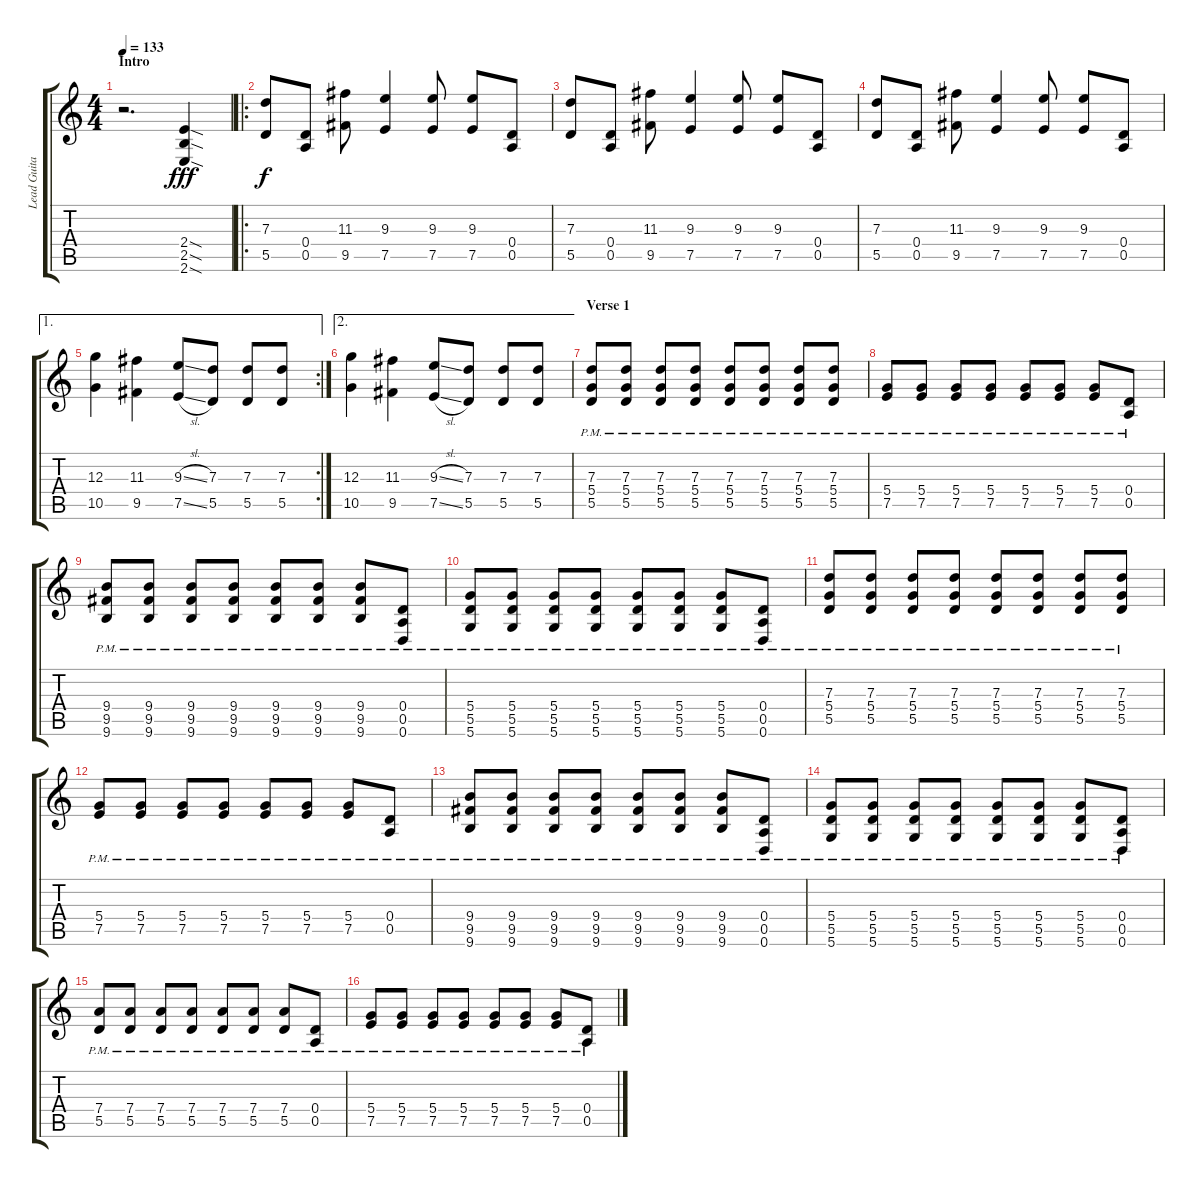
\track ("Lead Guitar" "Lead Guita") {instrument distortionguitar}
\staff {score tabs}
\tuning (E4 B3 G3 D3 A2 D2) {hide}
\ts (4 4)
\section ("" "Intro")
\tempo 133
\clef g2
\ks c
r.2{d dy fff instrument distortionguitar} (2.4{sod} 2.5{sod} 2.6{sod}).4 |
\ro
(7.3 5.5).8{dy f} (0.4 0.5).8 (11.3 9.5).8 (9.3 7.5).4 (9.3 7.5).8 (9.3 7.5).8 (0.4 0.5).8 |
(7.3 5.5).8 (0.4 0.5).8 (11.3 9.5).8 (9.3 7.5).4 (9.3 7.5).8 (9.3 7.5).8 (0.4 0.5).8 |
(7.3 5.5).8 (0.4 0.5).8 (11.3 9.5).8 (9.3 7.5).4 (9.3 7.5).8 (9.3 7.5).8 (0.4 0.5).8 |
\ae 1
\rc 2
(12.3 10.5).4 (11.3 9.5).4 (9.3{sl} 7.5{sl}).8 (7.3 5.5).8 (7.3 5.5).8 (7.3 5.5).8 |
\ae 2
(12.3 10.5).4 (11.3 9.5).4 (9.3{sl} 7.5{sl}).8 (7.3 5.5).8 (7.3 5.5).8 (7.3 5.5).8 |
\section ("" "Verse 1")
(7.3{pm} 5.4{pm} 5.5{pm}).8 (7.3{pm} 5.4{pm} 5.5{pm}).8 (7.3{pm} 5.4{pm} 5.5{pm}).8 (7.3{pm} 5.4{pm} 5.5{pm}).8 (7.3{pm} 5.4{pm} 5.5{pm}).8 (7.3{pm} 5.4{pm} 5.5{pm}).8 (7.3{pm} 5.4{pm} 5.5{pm}).8 (7.3{pm} 5.4{pm} 5.5{pm}).8 |
(5.4{pm} 7.5{pm}).8 (5.4{pm} 7.5{pm}).8 (5.4{pm} 7.5{pm}).8 (5.4{pm} 7.5{pm}).8 (5.4{pm} 7.5{pm}).8 (5.4{pm} 7.5{pm}).8 (5.4 7.5{pm}).8 (0.4{pm} 0.5{pm}).8 |
(9.4{pm} 9.5{pm} 9.6{pm}).8 (9.4{pm} 9.5{pm} 9.6{pm}).8 (9.4{pm} 9.5{pm} 9.6{pm}).8 (9.4{pm} 9.5{pm} 9.6{pm}).8 (9.4{pm} 9.5{pm} 9.6{pm}).8 (9.4{pm} 9.5{pm} 9.6{pm}).8 (9.4{pm} 9.5{pm} 9.6{pm}).8 (0.4{pm} 0.5{pm} 0.6{pm}).8 |
(5.4{pm} 5.5{pm} 5.6{pm}).8 (5.4{pm} 5.5{pm} 5.6{pm}).8 (5.4{pm} 5.5{pm} 5.6{pm}).8 (5.4{pm} 5.5{pm} 5.6{pm}).8 (5.4{pm} 5.5{pm} 5.6{pm}).8 (5.4{pm} 5.5{pm} 5.6{pm}).8 (5.4{pm} 5.5{pm} 5.6{pm}).8 (0.4{pm} 0.5{pm} 0.6{pm}).8 |
(7.3{pm} 5.4{pm} 5.5{pm}).8 (7.3{pm} 5.4{pm} 5.5{pm}).8 (7.3{pm} 5.4{pm} 5.5{pm}).8 (7.3{pm} 5.4{pm} 5.5{pm}).8 (7.3{pm} 5.4{pm} 5.5{pm}).8 (7.3{pm} 5.4{pm} 5.5{pm}).8 (7.3{pm} 5.4{pm} 5.5{pm}).8 (7.3{pm} 5.4{pm} 5.5{pm}).8 |
(5.4{pm} 7.5{pm}).8 (5.4{pm} 7.5{pm}).8 (5.4{pm} 7.5{pm}).8 (5.4{pm} 7.5{pm}).8 (5.4{pm} 7.5{pm}).8 (5.4{pm} 7.5{pm}).8 (5.4 7.5{pm}).8 (0.4{pm} 0.5{pm}).8 |
(9.4{pm} 9.5{pm} 9.6{pm}).8 (9.4{pm} 9.5{pm} 9.6{pm}).8 (9.4{pm} 9.5{pm} 9.6{pm}).8 (9.4{pm} 9.5{pm} 9.6{pm}).8 (9.4{pm} 9.5{pm} 9.6{pm}).8 (9.4{pm} 9.5{pm} 9.6{pm}).8 (9.4{pm} 9.5{pm} 9.6{pm}).8 (0.4{pm} 0.5{pm} 0.6{pm}).8 |
(5.4{pm} 5.5{pm} 5.6{pm}).8 (5.4{pm} 5.5{pm} 5.6{pm}).8 (5.4{pm} 5.5{pm} 5.6{pm}).8 (5.4{pm} 5.5{pm} 5.6{pm}).8 (5.4{pm} 5.5{pm} 5.6{pm}).8 (5.4{pm} 5.5{pm} 5.6{pm}).8 (5.4{pm} 5.5{pm} 5.6{pm}).8 (0.4{pm} 0.5{pm} 0.6{pm}).8 |
(7.4{pm} 5.5{pm}).8 (7.4{pm} 5.5{pm}).8 (7.4{pm} 5.5{pm}).8 (7.4{pm} 5.5{pm}).8 (7.4{pm} 5.5{pm}).8 (7.4 5.5{pm}).8 (7.4{pm} 5.5{pm}).8 (0.4{pm} 0.5{pm}).8 |
(5.4{pm} 7.5{pm}).8 (5.4{pm} 7.5{pm}).8 (5.4{pm} 7.5{pm}).8 (5.4{pm} 7.5{pm}).8 (5.4{pm} 7.5{pm}).8 (5.4{pm} 7.5{pm}).8 (5.4{pm} 7.5{pm}).8 (0.4{pm} 0.5{pm}).8
